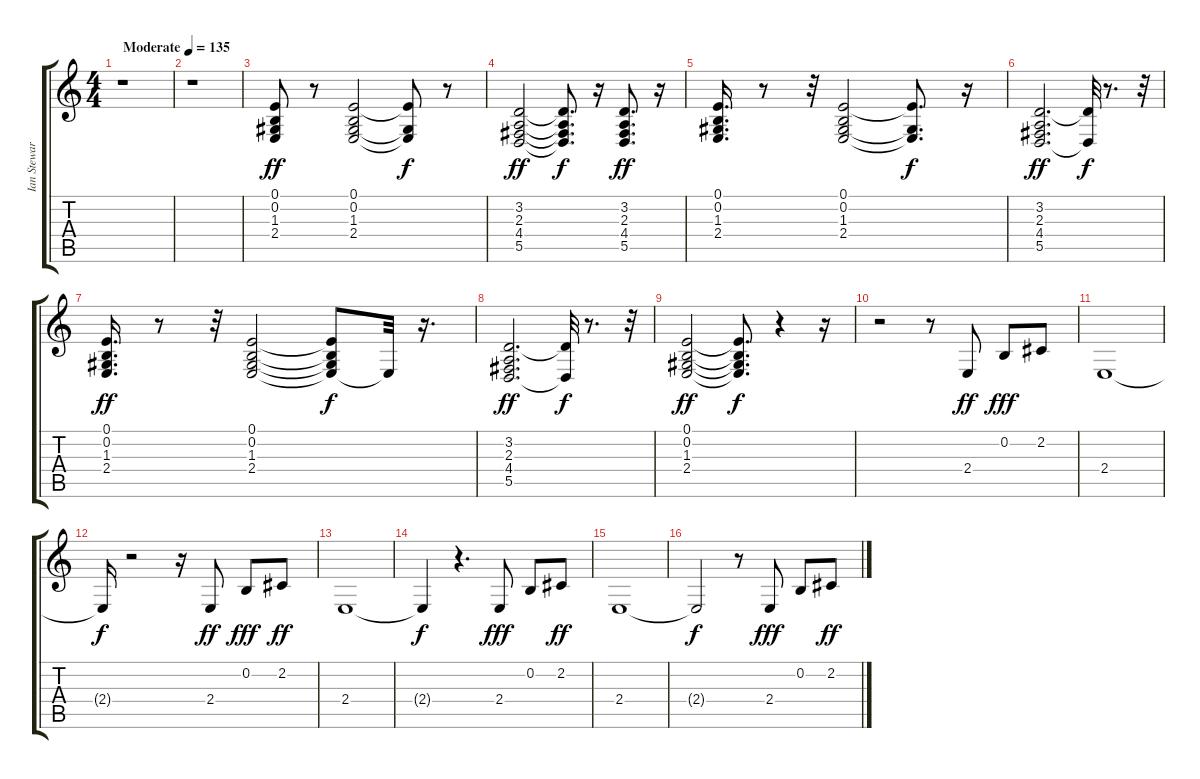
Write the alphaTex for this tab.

\track ("Ian Stewart - Piano" "Ian Stewar") {instrument acousticgrandpiano}
\staff {score tabs}
\tuning (E4 B3 G3 D3 A2 E2) {hide}
\ts (4 4)
\tempo (135 "Moderate")
\clef g2
\ks c
r.1{dy ff instrument acousticgrandpiano} |
r.1 |
(0.1 0.2 1.3 2.4).8 r.8 (0.1 0.2 1.3 2.4).2 (0.1{t} 1.3{t} 2.4{t}).8{dy f} r.8 |
(3.2 2.3 4.4 5.5).2{dy ff} (3.2{t} 2.3{t} 4.4{t} 5.5{t}).8{d dy f} r.16 (3.2 2.3 4.4 5.5).8{d dy ff} r.16 |
(0.1 0.2 1.3 2.4).16{d} r.8 r.32 (0.1 0.2 1.3 2.4).2 (0.1{t} 1.3{t} 2.4{t}).8{d dy f} r.16 |
(3.2 2.3 4.4 5.5).2{d dy ff} (3.2{t} 5.5{t}).32{dy f} r.8{d} r.32 |
(0.1 0.2 1.3 2.4).16{d dy ff} r.8 r.32 (0.1 0.2 1.3 2.4).2 (0.1{t} 0.2{t} 1.3{t} 2.4{t}).8{dy f} 2.4{t}.32 r.16{d} |
(3.2 2.3 4.4 5.5).2{d dy ff} (3.2{t} 5.5{t}).32{dy f} r.8{d} r.32 |
(0.1 0.2 1.3 2.4).2{dy ff} (0.1{t} 0.2{t} 1.3{t} 2.4{t}).8{d dy f} r.4 r.16 |
r.2 r.8 2.4.8{dy ff} 0.2.8{dy fff} 2.2.8 |
2.4.1 |
2.4{t}.16{dy f} r.2 r.16 2.4.8{dy ff} 0.2.8{dy fff} 2.2.8{dy ff} |
2.4.1 |
2.4{t}.4{dy f} r.4{d} 2.4.8{dy fff} 0.2.8 2.2.8{dy ff} |
2.4.1 |
2.4{t}.2{dy f} r.8 2.4.8{dy fff} 0.2.8 2.2.8{dy ff}
